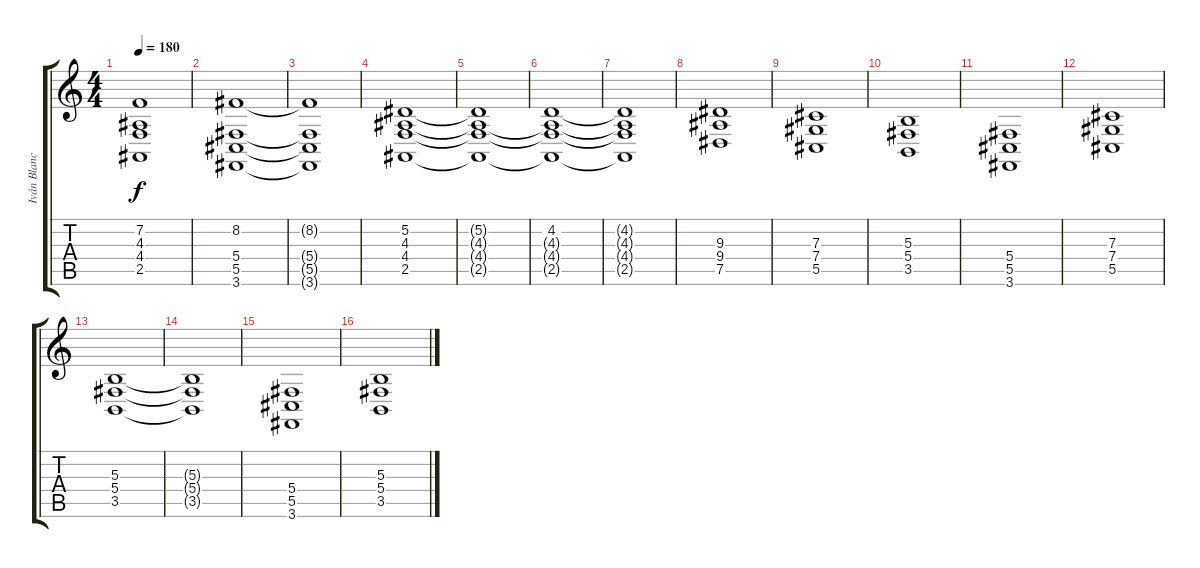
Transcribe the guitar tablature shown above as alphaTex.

\track ("Iván Blanco (I)" "Iván Blanc") {instrument choiraahs}
\staff {score tabs}
\tuning (Eb4 Bb3 Gb3 Db3 Ab2 Eb2) {hide}
\ts (4 4)
\tempo 180
\clef g2
\ks c
(7.2{t} 4.3{t} 4.4{t} 2.5{t}).1{dy f} |
(8.2 5.4 5.5 3.6).1 |
(8.2{t} 5.4{t} 5.5{t} 3.6{t}).1 |
(5.2 4.3 4.4 2.5).1 |
(5.2{t} 4.3{t} 4.4{t} 2.5{t}).1 |
(4.2 4.3{t} 4.4{t} 2.5{t}).1 |
(4.2{t} 4.3{t} 4.4{t} 2.5{t}).1 |
(9.3 9.4 7.5).1 |
(7.3 7.4 5.5).1 |
(5.3 5.4 3.5).1 |
(5.4 5.5 3.6).1 |
(7.3 7.4 5.5).1 |
(5.3 5.4 3.5).1 |
(5.3{t} 5.4{t} 3.5{t}).1 |
(5.4 5.5 3.6).1 |
(5.3 5.4 3.5).1
